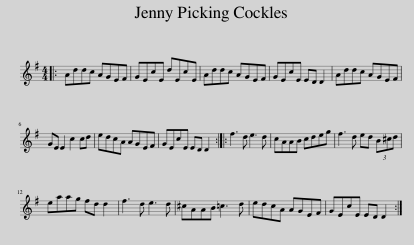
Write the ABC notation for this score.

X:1
L:1/8
M:4/4
I:linebreak $
K:G
V:1 treble
V:1
|: Addc AGEF | GEcE dEcE | Addc AGEF | GEcE ED D2 | Addc AGEF |$ %5
 GE E2 c2 cd | edcA AGEF | GEcE ED D2 :: f3 d e3 d | cAAB cdeg | %10
 f3 d ed (3B^cd |$ eaag fd d2 | f3 d e3 d | ^cAAB =c3 d | edcA AGEF | %15
 GEcE ED D2 :| %16
